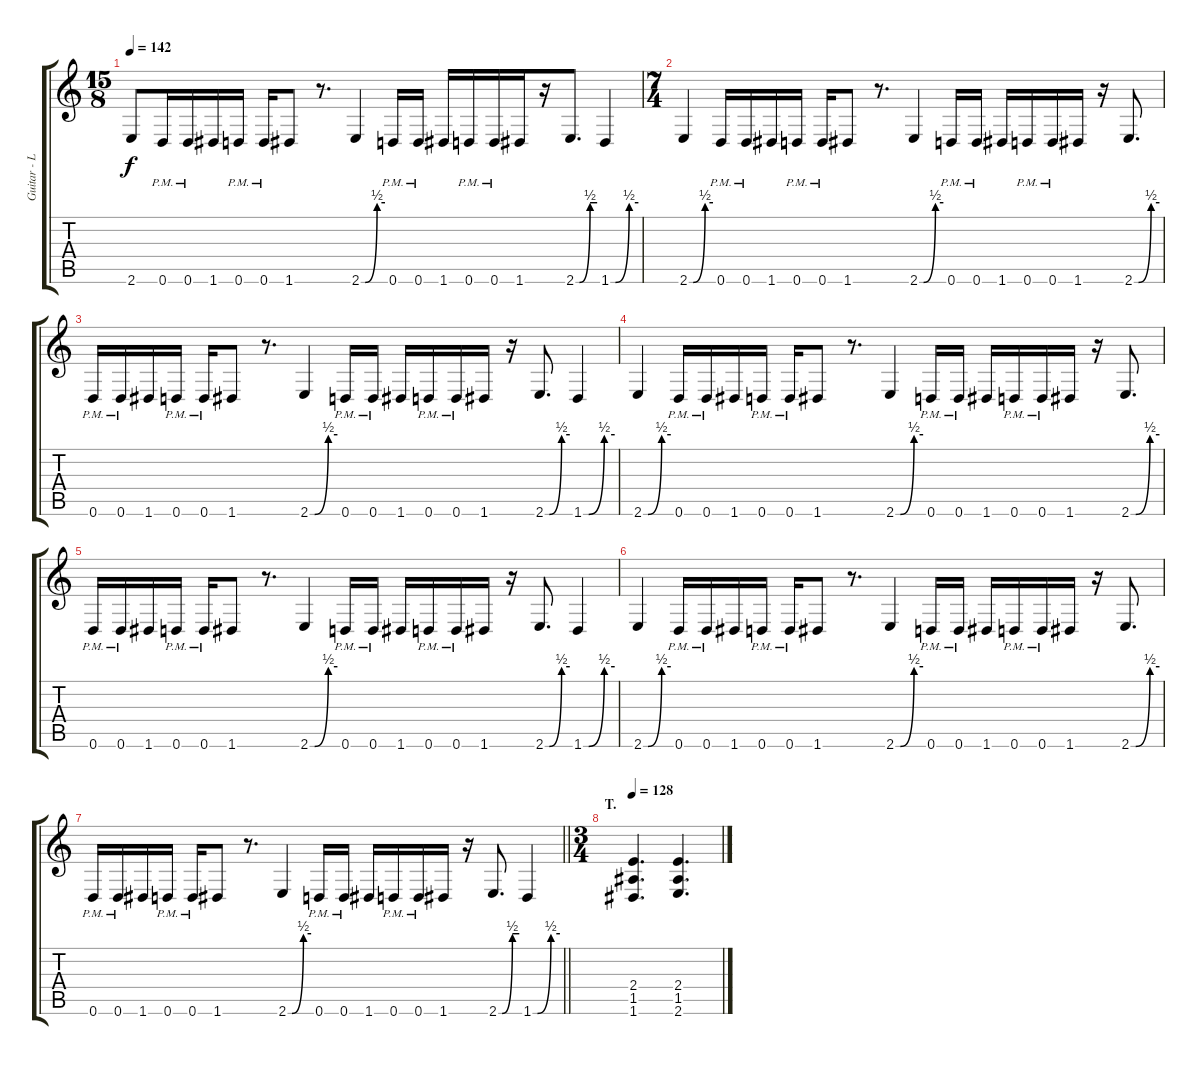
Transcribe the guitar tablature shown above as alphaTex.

\track ("Guitar - Left" "Guitar - L") {instrument distortionguitar}
\staff {score tabs}
\tuning (E4 B3 G3 D3 A2 D2) {hide}
\ts (15 8)
\tempo 142
\clef g2
\ks c
2.6{t}.8{dy f} 0.6{pm}.16 0.6{pm}.16 1.6.16 0.6{pm}.16 0.6{pm}.16 1.6.8 r.8{d} 2.6{be (custom 0 0 10 0 40 2 60 2)}.4 0.6{pm}.16 0.6{pm}.16 1.6.16 0.6{pm}.16 0.6{pm}.16 1.6.16 r.16 2.6{be (custom 0 0 10 0 40 2 60 2)}.8{d} 1.6{be (custom 0 0 10 0 40 2 60 2)}.4 |
\ts (7 4)
2.6{be (custom 0 0 10 0 40 2 60 2)}.4 0.6{pm}.16 0.6{pm}.16 1.6.16 0.6{pm}.16 0.6{pm}.16 1.6.8 r.8{d} 2.6{be (custom 0 0 10 0 40 2 60 2)}.4 0.6{pm}.16 0.6{pm}.16 1.6.16 0.6{pm}.16 0.6{pm}.16 1.6.16 r.16 2.6{be (custom 0 0 10 0 40 2 60 2)}.8{d} |
0.6{pm}.16 0.6{pm}.16 1.6.16 0.6{pm}.16 0.6{pm}.16 1.6.8 r.8{d} 2.6{be (custom 0 0 10 0 40 2 60 2)}.4 0.6{pm}.16 0.6{pm}.16 1.6.16 0.6{pm}.16 0.6{pm}.16 1.6.16 r.16 2.6{be (custom 0 0 10 0 40 2 60 2)}.8{d} 1.6{be (custom 0 0 10 0 40 2 60 2)}.4 |
2.6{be (custom 0 0 10 0 40 2 60 2)}.4 0.6{pm}.16 0.6{pm}.16 1.6.16 0.6{pm}.16 0.6{pm}.16 1.6.8 r.8{d} 2.6{be (custom 0 0 10 0 40 2 60 2)}.4 0.6{pm}.16 0.6{pm}.16 1.6.16 0.6{pm}.16 0.6{pm}.16 1.6.16 r.16 2.6{be (custom 0 0 10 0 40 2 60 2)}.8{d} |
0.6{pm}.16 0.6{pm}.16 1.6.16 0.6{pm}.16 0.6{pm}.16 1.6.8 r.8{d} 2.6{be (custom 0 0 10 0 40 2 60 2)}.4 0.6{pm}.16 0.6{pm}.16 1.6.16 0.6{pm}.16 0.6{pm}.16 1.6.16 r.16 2.6{be (custom 0 0 10 0 40 2 60 2)}.8{d} 1.6{be (custom 0 0 10 0 40 2 60 2)}.4 |
2.6{be (custom 0 0 10 0 40 2 60 2)}.4 0.6{pm}.16 0.6{pm}.16 1.6.16 0.6{pm}.16 0.6{pm}.16 1.6.8 r.8{d} 2.6{be (custom 0 0 10 0 40 2 60 2)}.4 0.6{pm}.16 0.6{pm}.16 1.6.16 0.6{pm}.16 0.6{pm}.16 1.6.16 r.16 2.6{be (custom 0 0 10 0 40 2 60 2)}.8{d} |
\barLineRight lightlight
0.6{pm}.16 0.6{pm}.16 1.6.16 0.6{pm}.16 0.6{pm}.16 1.6.8 r.8{d} 2.6{be (custom 0 0 10 0 40 2 60 2)}.4 0.6{pm}.16 0.6{pm}.16 1.6.16 0.6{pm}.16 0.6{pm}.16 1.6.16 r.16 2.6{be (custom 0 0 10 0 40 2 60 2)}.8{d} 1.6{be (custom 0 0 10 0 40 2 60 2)}.4 |
\ts (3 4)
\section ("" "T.")
\tempo 128
(2.4 1.5 1.6).4{d} (2.4 1.5 2.6).4{d}
